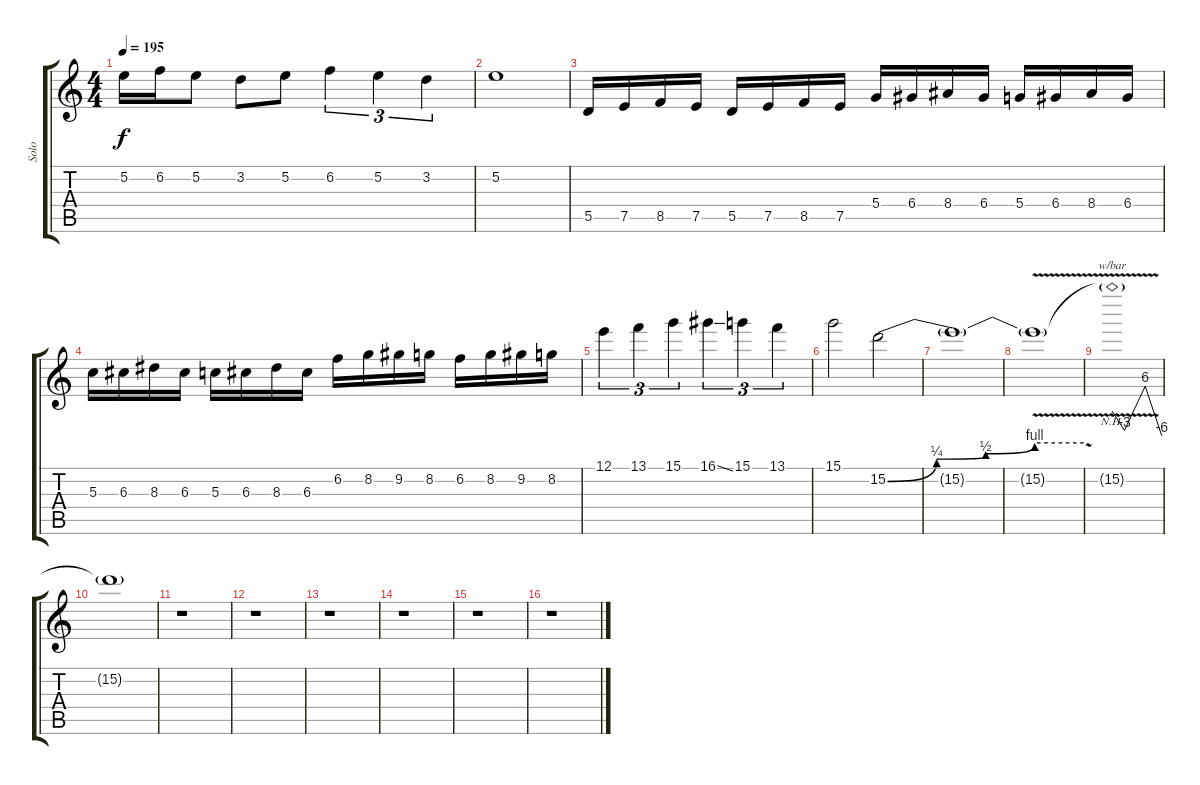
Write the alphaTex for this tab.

\track ("Solo" "Solo") {instrument distortionguitar}
\staff {score tabs}
\tuning (E4 B3 G3 D3 A2 E2) {hide}
\ts (4 4)
\tempo 195
\clef g2
\ks c
5.2.16{dy f} 6.2.16 5.2.8 3.2.8 5.2.8 6.2.4{tu (3 2)} 5.2.4{tu (3 2)} 3.2.4{tu (3 2)} |
5.2.1 |
5.5.16 7.5.16 8.5.16 7.5.16 5.5.16 7.5.16 8.5.16 7.5.16 5.4.16 6.4.16 8.4.16 6.4.16 5.4.16 6.4.16 8.4.16 6.4.16 |
5.3.16 6.3.16 8.3.16 6.3.16 5.3.16 6.3.16 8.3.16 6.3.16 6.2.16 8.2.16 9.2.16 8.2.16 6.2.16 8.2.16 9.2.16 8.2.16 |
12.1.4{tu (3 2)} 13.1.4{tu (3 2)} 15.1.4{tu (3 2)} 16.1{ss}.4{tu (3 2)} 15.1.4{tu (3 2)} 13.1.4{tu (3 2)} |
15.1.2 15.2{be (custom 0 0 15 1 30 2 45 4 60 4)}.2 |
15.2{t}.1 |
15.2{v t}.1 |
15.2{nh t}.1{tbe (custom default 0 0 15 -12 40 24 60 -24)} |
15.2{t}.1 |
r.1 |
r.1 |
r.1 |
r.1 |
r.1 |
r.1
